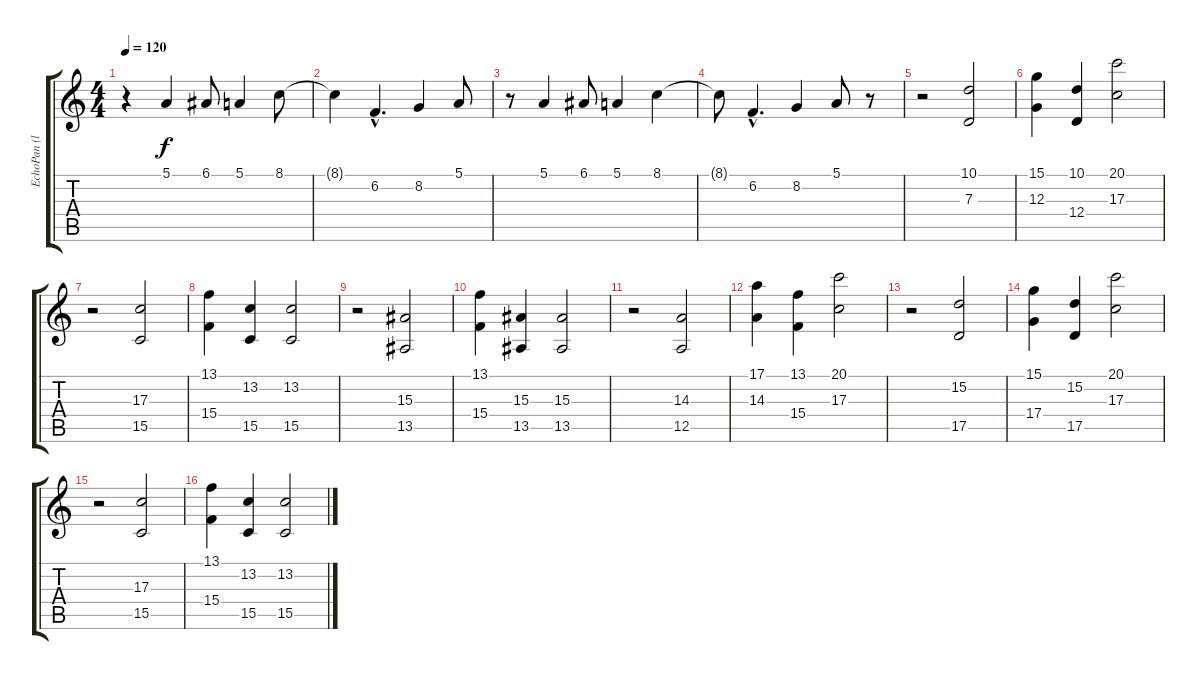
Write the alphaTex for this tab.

\track ("EchoPan (lead)      " "EchoPan (l") {instrument pad6metallic}
\staff {score tabs}
\tuning (E4 B3 G3 D3 A2 E2) {hide}
\ts (4 4)
\tempo 120
\clef g2
\ks c
r.4{dy f instrument pad6metallic} 5.1.4 6.1.8 5.1.4 8.1.8 |
8.1{t}.4 6.2{hac}.4{d} 8.2.4 5.1.8 |
r.8 5.1.4 6.1.8 5.1.4 8.1.4 |
8.1{t}.8 6.2{hac}.4{d} 8.2.4 5.1.8 r.8 |
r.2 (10.1 7.3).2 |
(15.1 12.3).4 (10.1 12.4).4 (20.1 17.3).2 |
r.2 (17.3 15.5).2 |
(13.1 15.4).4 (13.2 15.5).4 (13.2 15.5).2 |
r.2 (15.3 13.5).2 |
(13.1 15.4).4 (15.3 13.5).4 (15.3 13.5).2 |
r.2 (14.3 12.5).2 |
(17.1 14.3).4 (13.1 15.4).4 (20.1 17.3).2 |
r.2 (15.2 17.5).2 |
(15.1 17.4).4 (15.2 17.5).4 (20.1 17.3).2 |
r.2 (17.3 15.5).2 |
(13.1 15.4).4 (13.2 15.5).4 (13.2 15.5).2
